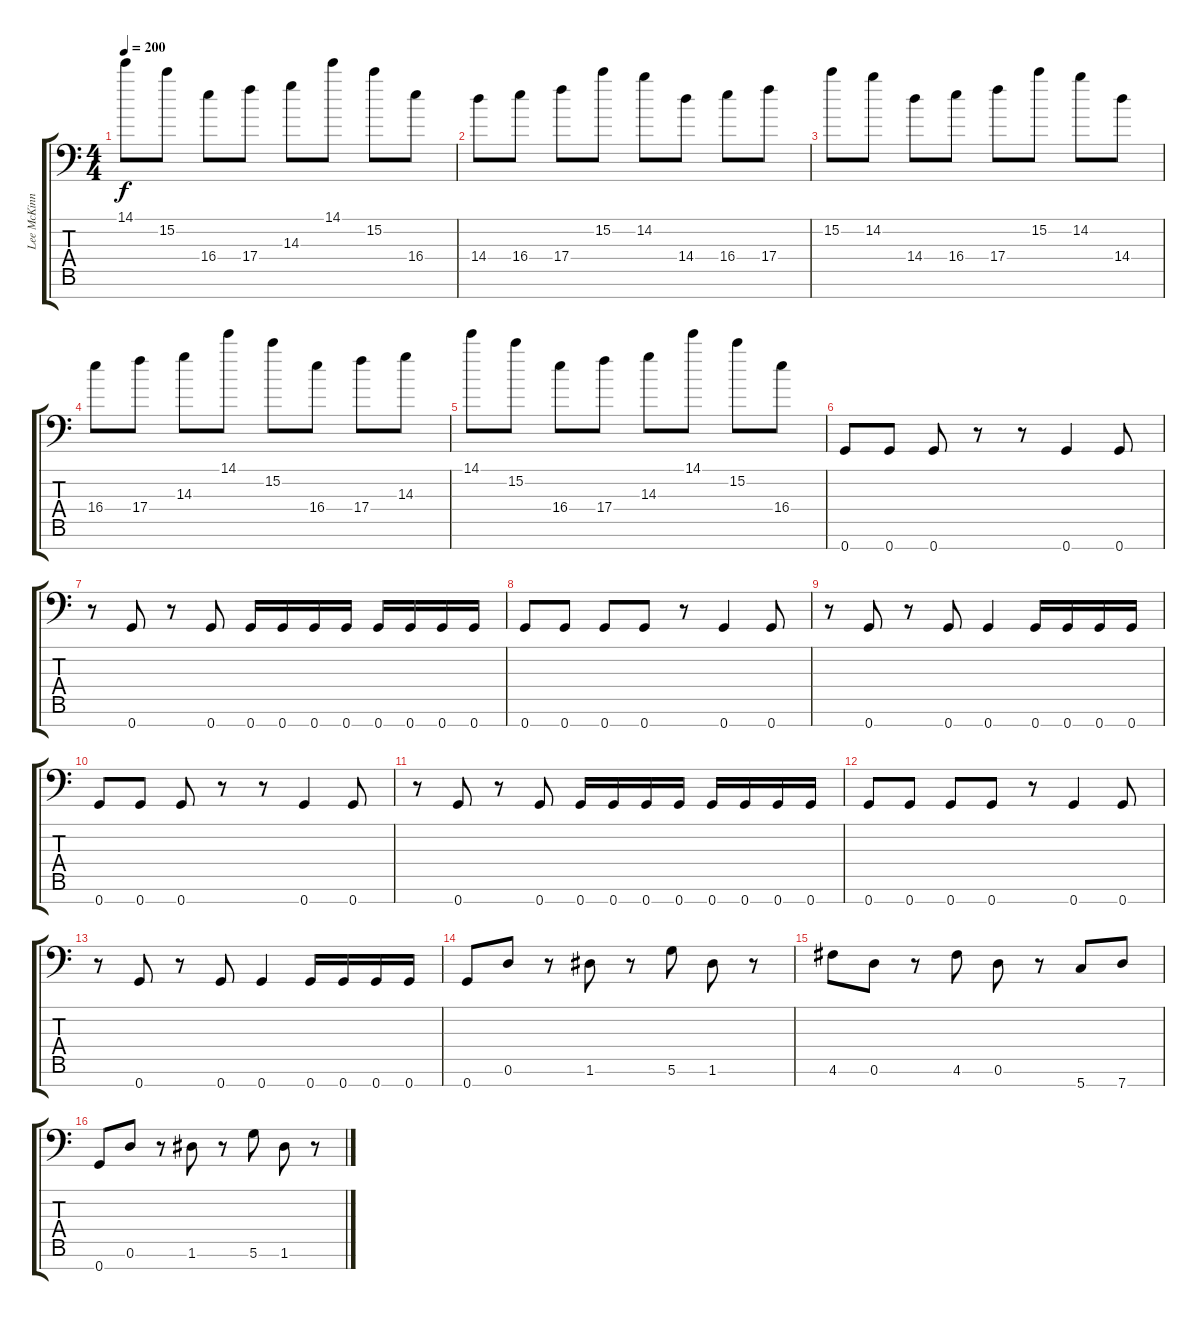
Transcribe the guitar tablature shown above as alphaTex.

\track ("Lee McKinney - guitar" "Lee McKinn") {instrument distortionguitar}
\staff {score tabs}
\tuning (D4 A3 F3 C3 G2 D2 G1) {hide}
\ts (4 4)
\tempo 200
\clef f4
\ks c
14.1.8{dy f} 15.2.8 16.4.8 17.4.8 14.3.8 14.1.8 15.2.8 16.4.8 |
14.4.8 16.4.8 17.4.8 15.2.8 14.2.8 14.4.8 16.4.8 17.4.8 |
15.2.8 14.2.8 14.4.8 16.4.8 17.4.8 15.2.8 14.2.8 14.4.8 |
16.4.8 17.4.8 14.3.8 14.1.8 15.2.8 16.4.8 17.4.8 14.3.8 |
14.1.8 15.2.8 16.4.8 17.4.8 14.3.8 14.1.8 15.2.8 16.4.8 |
0.7.8 0.7.8 0.7.8 r.8 r.8 0.7.4 0.7.8 |
r.8 0.7.8 r.8 0.7.8 0.7.16 0.7.16 0.7.16 0.7.16 0.7.16 0.7.16 0.7.16 0.7.16 |
0.7.8 0.7.8 0.7.8 0.7.8 r.8 0.7.4 0.7.8 |
r.8 0.7.8 r.8 0.7.8 0.7.4 0.7.16 0.7.16 0.7.16 0.7.16 |
0.7.8 0.7.8 0.7.8 r.8 r.8 0.7.4 0.7.8 |
r.8 0.7.8 r.8 0.7.8 0.7.16 0.7.16 0.7.16 0.7.16 0.7.16 0.7.16 0.7.16 0.7.16 |
0.7.8 0.7.8 0.7.8 0.7.8 r.8 0.7.4 0.7.8 |
r.8 0.7.8 r.8 0.7.8 0.7.4 0.7.16 0.7.16 0.7.16 0.7.16 |
0.7.8 0.6.8 r.8 1.6.8 r.8 5.6.8 1.6.8 r.8 |
4.6.8 0.6.8 r.8 4.6.8 0.6.8 r.8 5.7.8 7.7.8 |
0.7.8 0.6.8 r.8 1.6.8 r.8 5.6.8 1.6.8 r.8
